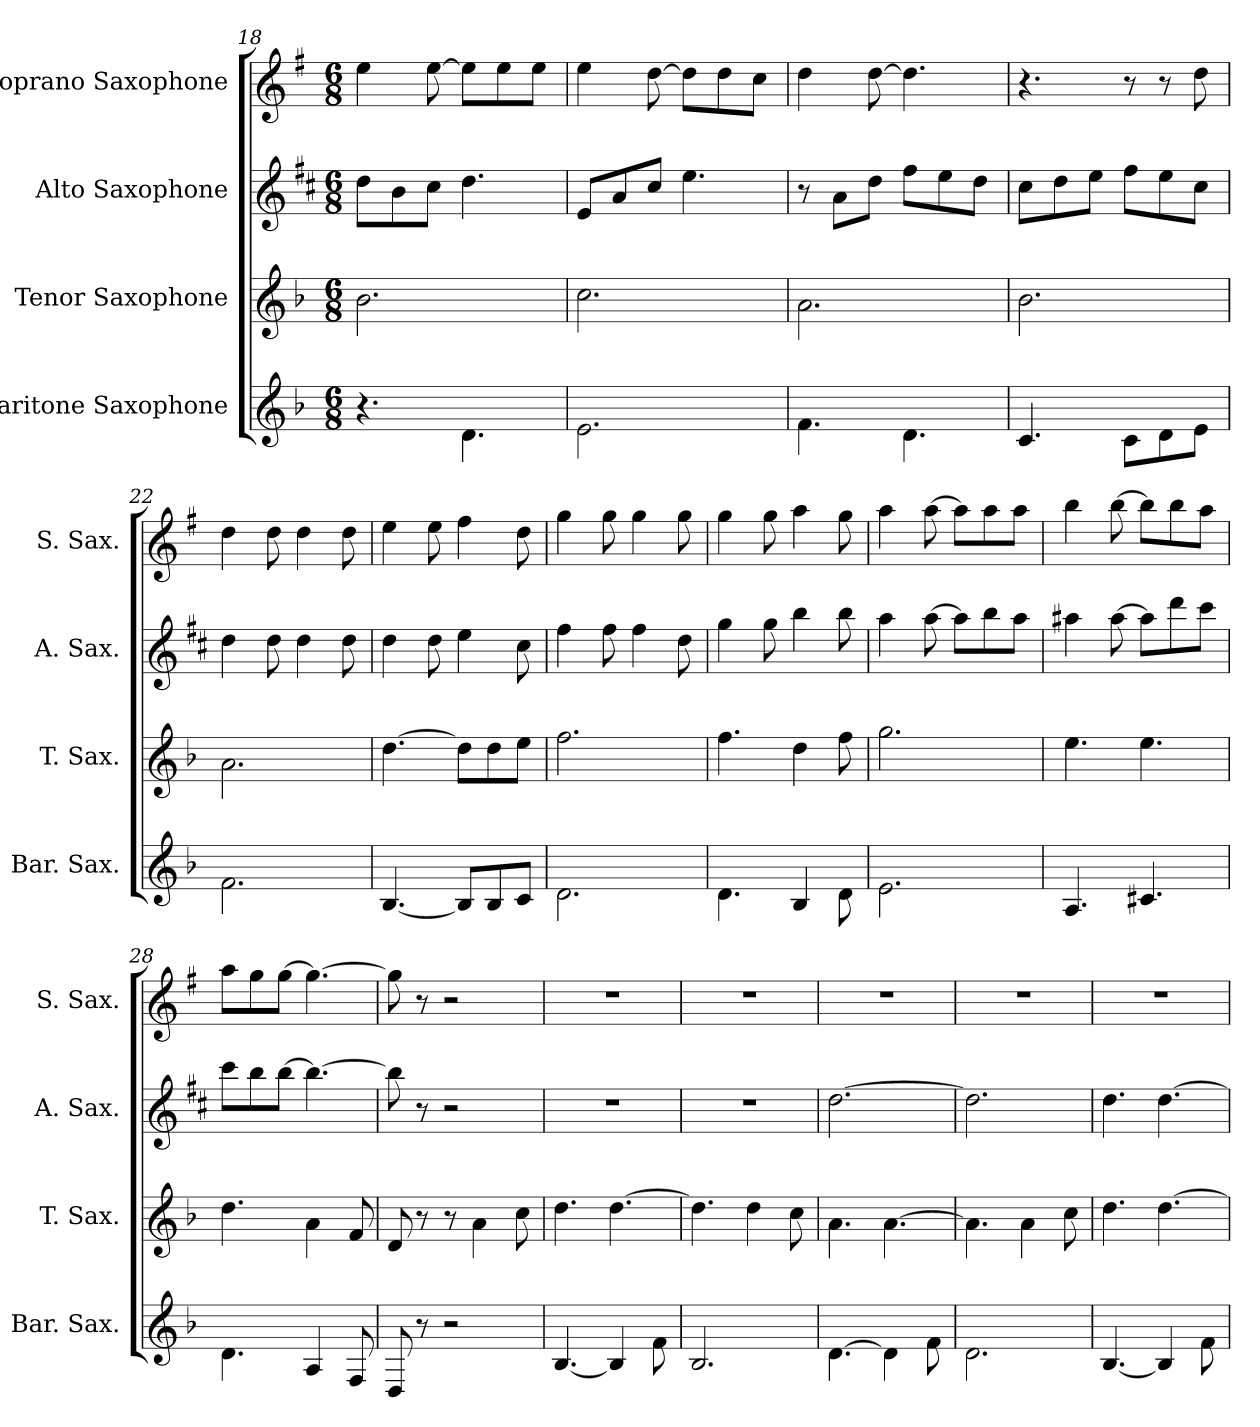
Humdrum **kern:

**kern	**kern	**kern	**kern
*part4	*part3	*part2	*part1
*staff4	*staff3	*staff2	*staff1
*I"Baritone Saxophone	*I"Tenor Saxophone	*I"Alto Saxophone	*I"Soprano Saxophone
*I'Bar. Sax.	*I'T. Sax.	*I'A. Sax.	*I'S. Sax.
*clefG2	*clefG2	*clefG2	*clefG2
*ITrd12c21	*ITrd8c14	*ITrd5c9	*ITrd1c2
*k[b-]	*k[b-]	*k[b-]	*k[b-]
*M6/8	*M6/8	*M6/8	*M6/8
=18	=18	=18	=18
4.r	2.B-\	8f\L	4dd\
.	.	8d\	.
.	.	8e\J	[8dd\
4.D\	.	4.f\	8dd\L]
.	.	.	8dd\
.	.	.	8dd\J
=19	=19	=19	=19
2.E\	2.c\	8G/L	4dd\
.	.	8c/	.
.	.	8e/J	[8cc\
.	.	4.g\	8cc\L]
.	.	.	8cc\
.	.	.	8b-\J
=20	=20	=20	=20
4.F\	2.A\	8r	4cc\
.	.	8c\L	.
.	.	8f\J	[8cc\
4.D\	.	8a\L	4.cc\]
.	.	8g\	.
.	.	8f\J	.
=21	=21	=21	=21
4.C/	2.B-\	8e\L	4.r
.	.	8f\	.
.	.	8g\J	.
8C\L	.	8a\L	8r
8D\	.	8g\	8r
8E\J	.	8e\J	8cc\
!!LO:LB:g=z
=22	=22	=22	=22
2.F\	2.A\	4f\	4cc\
.	.	8f\	8cc\
.	.	4f\	4cc\
.	.	8f\	8cc\
=23	=23	=23	=23
[4.BB-/	[4.d\	4f\	4dd\
.	.	8f\	8dd\
8BB-/L]	8d\L]	4g\	4ee\
8BB-/	8d\	.	.
8C/J	8e\J	8e\	8cc\
=24	=24	=24	=24
2.D\	2.f\	4a\	4ff\
.	.	8a\	8ff\
.	.	4a\	4ff\
.	.	8f\	8ff\
=25	=25	=25	=25
4.D\	4.f\	4b-\	4ff\
.	.	8b-\	8ff\
4BB-/	4d\	4dd\	4gg\
8D\	8f\	8dd\	8ff\
=26	=26	=26	=26
2.E\	2.g\	4cc\	4gg\
.	.	[8cc\	[8gg\
.	.	8cc\L]	8gg\L]
.	.	8dd\	8gg\
.	.	8cc\J	8gg\J
=27	=27	=27	=27
4.AA/	4.e\	4cc#X\	4aa\
.	.	[8cc#\	[8aa\
4.C#X/	4.e\	8cc#\L]	8aa\L]
.	.	8ff\	8aa\
.	.	8ee\J	8gg\J
=28	=28	=28	=28
4.D\	4.d\	8ee\L	8gg\L
.	.	8dd\	8ff\
.	.	[8dd\J	[8ff\J
4AA/	4A\	4.dd\_	4.ff\_
8FF/	8F/	.	.
!!LO:LB:g=z
=29	=29	=29	=29
8DD/	8D/	8dd\]	8ff\]
8r	8r	8r	8r
2r	8r	2r	2r
.	4A\	.	.
.	8c\	.	.
=30	=30	=30	=30
[4.BB-/	4.d\	2.r	2.r
4BB-/]	[4.d\	.	.
8F\	.	.	.
=31	=31	=31	=31
2.BB-/	4.d\]	2.r	2.r
.	4d\	.	.
.	8c\	.	.
=32	=32	=32	=32
[4.D\	4.A\	[2.f\	2.r
4D\]	[4.A\	.	.
8F\	.	.	.
=33	=33	=33	=33
2.D\	4.A\]	2.f\]	2.r
.	4A\	.	.
.	8c\	.	.
=34	=34	=34	=34
[4.BB-/	4.d\	4.f\	2.r
4BB-/]	[4.d\	[4.f\	.
8F\	.	.	.
=	=	=	=
*-	*-	*-	*-
